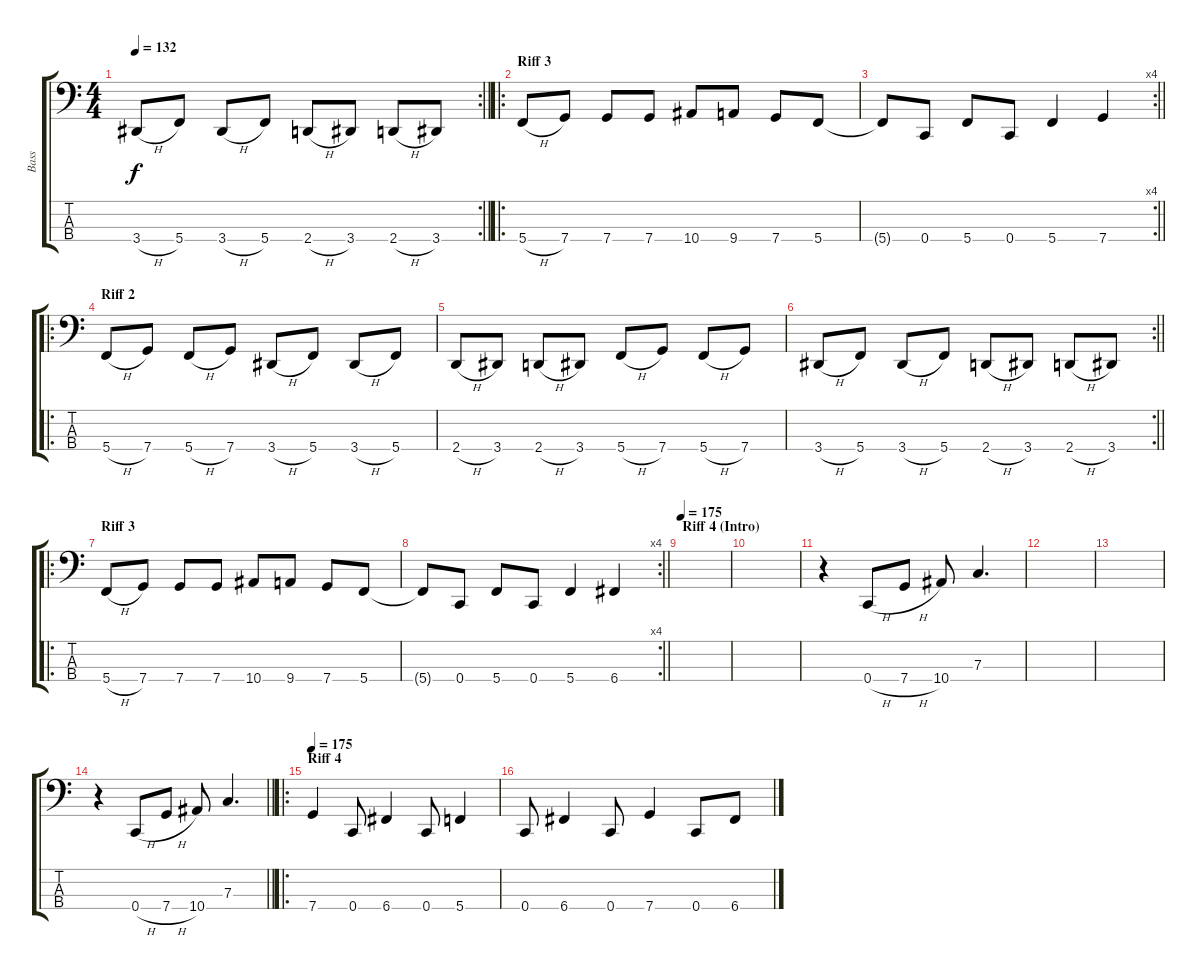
\track ("Bass" "Bass") {instrument electricbasspick}
\staff {score tabs}
\tuning (Eb2 Bb1 F1 C1) {hide}
\rc 2
\ts (4 4)
\tempo 132
\clef f4
\barLineRight lightlight
\ks c
3.4{h}.8{dy f} 5.4.8 3.4{h}.8 5.4.8 2.4{h}.8 3.4.8 2.4{h}.8 3.4.8 |
\ro
\section ("" "Riff 3")
5.4{h}.8 7.4.8 7.4.8 7.4.8 10.4.8 9.4.8 7.4.8 5.4.8 |
\rc 4
\barLineRight lightlight
5.4{t}.8 0.4.8 5.4.8 0.4.8 5.4.4 7.4.4 |
\ro
\section ("" "Riff 2")
5.4{h}.8 7.4.8 5.4{h}.8 7.4.8 3.4{h}.8 5.4.8 3.4{h}.8 5.4.8 |
2.4{h}.8 3.4.8 2.4{h}.8 3.4.8 5.4{h}.8 7.4.8 5.4{h}.8 7.4.8 |
\rc 2
\barLineRight lightlight
3.4{h}.8 5.4.8 3.4{h}.8 5.4.8 2.4{h}.8 3.4.8 2.4{h}.8 3.4.8 |
\ro
\section ("" "Riff 3")
5.4{h}.8 7.4.8 7.4.8 7.4.8 10.4.8 9.4.8 7.4.8 5.4.8 |
\rc 4
\barLineRight lightlight
5.4{t}.8 0.4.8 5.4.8 0.4.8 5.4.4 6.4.4 |
\section ("" "Riff 4 (Intro)")
\tempo 175
|
|
r.4 0.4{h}.8 7.4{h}.8 10.4.8 7.3.4{d} |
|
|
\barLineRight lightlight
r.4 0.4{h}.8 7.4{h}.8 10.4.8 7.3.4{d} |
\ro
\section ("" "Riff 4")
\tempo 175
7.4.4 0.4.8 6.4.4 0.4.8 5.4.4 |
0.4.8 6.4.4 0.4.8 7.4.4 0.4.8 6.4.8
